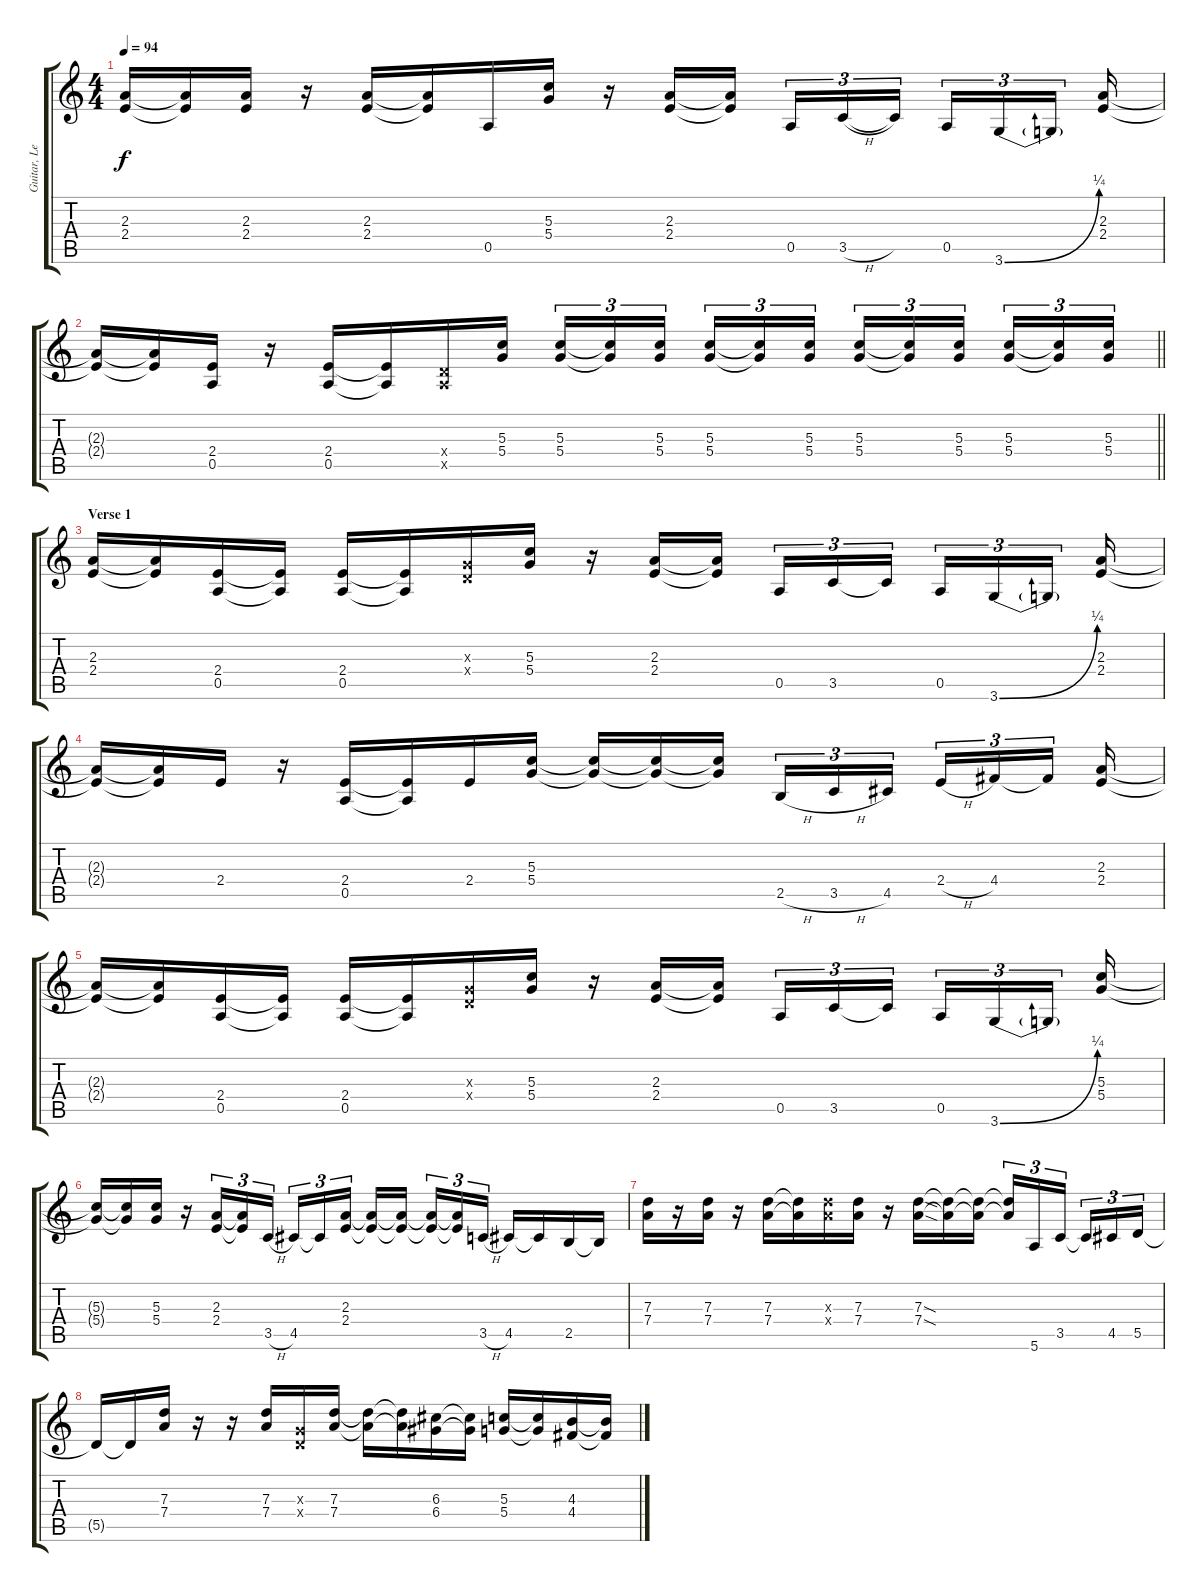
\track ("Guitar, Lead" "Guitar, Le") {instrument distortionguitar}
\staff {score tabs}
\tuning (E4 B3 G3 D3 A2 E2) {hide}
\ts (4 4)
\tempo 94
\clef g2
\ks c
(2.3{t} 2.4{t}).16{dy f} (2.3{t} 2.4{t}).16 (2.3 2.4).16 r.16 (2.3 2.4).16 (2.3{t} 2.4{t}).16 0.5.16 (5.3 5.4).16 r.16 (2.3 2.4).16 (2.3{t} 2.4{t}).16{beam splitsecondary} 0.5.16{tu (3 2)} 3.5{h}.16{tu (3 2)} 3.5{t}.16{tu (3 2) beam splitsecondary} 0.5.16{tu (3 2)} 3.6{be (bend 0 0 60 1)}.16{tu (3 2)} 3.6{t}.16{tu (3 2) beam splitsecondary} (2.3 2.4).16 |
\barLineRight lightlight
(2.3{t} 2.4{t}).16 (2.3{t} 2.4{t}).16 (2.4 0.5).16 r.16 (2.4 0.5).16 (2.4{t} 0.5{t}).16 (0.4{x} 0.5{x}).16 (5.3 5.4).16 (5.3 5.4).16{tu (3 2)} (5.3{t} 5.4{t}).16{tu (3 2)} (5.3 5.4).16{tu (3 2) beam splitsecondary} (5.3 5.4).16{tu (3 2)} (5.3{t} 5.4{t}).16{tu (3 2)} (5.3 5.4).16{tu (3 2)} (5.3 5.4).16{tu (3 2)} (5.3{t} 5.4{t}).16{tu (3 2)} (5.3 5.4).16{tu (3 2) beam splitsecondary} (5.3 5.4).16{tu (3 2)} (5.3{t} 5.4{t}).16{tu (3 2)} (5.3 5.4).16{tu (3 2)} |
\section ("" "Verse 1")
(2.3 2.4).16 (2.3{t} 2.4{t}).16 (2.4 0.5).16 (2.4{t} 0.5{t}).16 (2.4 0.5).16 (2.4{t} 0.5{t}).16 (0.3{x} 0.4{x}).16 (5.3 5.4).16 r.16 (2.3 2.4).16 (2.3{t} 2.4{t}).16{beam splitsecondary} 0.5.16{tu (3 2)} 3.5.16{tu (3 2)} 3.5{t}.16{tu (3 2) beam splitsecondary} 0.5.16{tu (3 2)} 3.6{be (bend 0 0 60 1)}.16{tu (3 2)} 3.6{t}.16{tu (3 2) beam splitsecondary} (2.3 2.4).16 |
(2.3{t} 2.4{t}).16 (2.3{t} 2.4{t}).16 2.4.16 r.16 (2.4 0.5).16 (2.4{t} 0.5{t}).16 2.4.16 (5.3 5.4).16 (5.3{t} 5.4{t}).16 (5.3{t} 5.4{t}).16 (5.3{t} 5.4{t}).16{beam splitsecondary} 2.5{h}.16{tu (3 2)} 3.5{h}.16{tu (3 2)} 4.5.16{tu (3 2) beam splitsecondary} 2.4{h}.16{tu (3 2)} 4.4.16{tu (3 2)} 4.4{t}.16{tu (3 2) beam splitsecondary} (2.3 2.4).16 |
(2.3{t} 2.4{t}).16 (2.3{t} 2.4{t}).16 (2.4 0.5).16 (2.4{t} 0.5{t}).16 (2.4 0.5).16 (2.4{t} 0.5{t}).16 (0.3{x} 0.4{x}).16 (5.3 5.4).16 r.16 (2.3 2.4).16 (2.3{t} 2.4{t}).16{beam splitsecondary} 0.5.16{tu (3 2)} 3.5.16{tu (3 2)} 3.5{t}.16{tu (3 2) beam splitsecondary} 0.5.16{tu (3 2)} 3.6{be (bend 0 0 60 1)}.16{tu (3 2)} 3.6{t}.16{tu (3 2) beam splitsecondary} (5.3 5.4).16 |
(5.3{t} 5.4{t}).16 (5.3{t} 5.4{t}).16 (5.3 5.4).16 r.16 (2.3 2.4).16{tu (3 2)} (2.3{t} 2.4{t}).16{tu (3 2)} 3.5{h}.16{tu (3 2) beam splitsecondary} 4.5.16{tu (3 2)} 4.5{t}.16{tu (3 2)} (2.3 2.4).16{tu (3 2)} (2.3{t} 2.4{t}).16 (2.3{t} 2.4{t}).16{beam splitsecondary} (2.3{t} 2.4{t}).16{tu (3 2)} (2.3{t} 2.4{t}).16{tu (3 2)} 3.5{h}.16{tu (3 2)} 4.5.16 4.5{t}.16 2.5.16 2.5{t}.16 |
(7.3 7.4).16 r.16 (7.3 7.4).16 r.16 (7.3 7.4).16 (7.3{t} 7.4{t}).16 (7.3{x} 7.4{x}).16 (7.3 7.4).16 r.16 (7.3{sod} 7.4{sod}).16 (7.3{t} 7.4{t}).16 (7.3{t} 7.4{t}).16 (7.3{t} 7.4{t}).16{tu (3 2)} 5.6.16{tu (3 2)} 3.5.16{tu (3 2) beam splitsecondary} 3.5{t}.16{tu (3 2)} 4.5.16{tu (3 2)} 5.5.16{tu (3 2)} |
5.5{t}.16 5.5{t}.16 (7.3 7.4).16 r.16 r.16 (7.3 7.4).16 (0.3{x} 0.4{x}).16 (7.3 7.4).16 (7.3{t} 7.4{t}).16 (7.3{t} 7.4{t}).16 (6.3 6.4).16 (6.3{t} 6.4{t}).16 (5.3 5.4).16 (5.3{t} 5.4{t}).16 (4.3 4.4).16 (4.3{t} 4.4{t}).16
